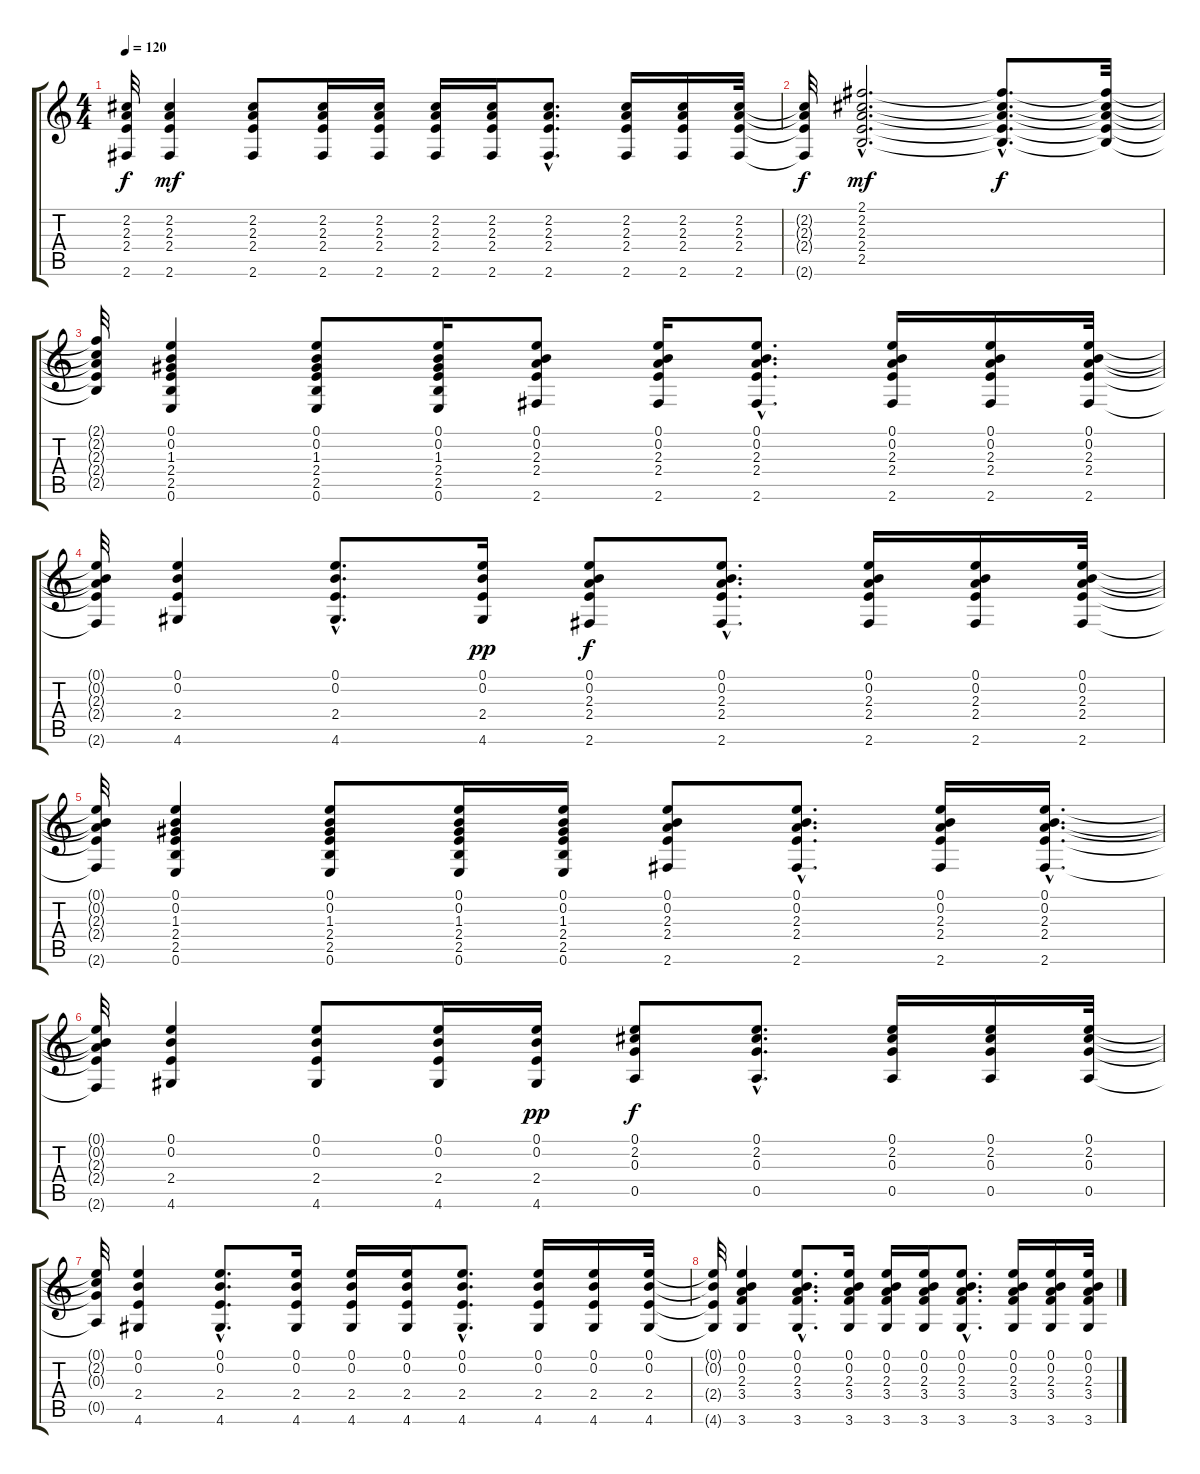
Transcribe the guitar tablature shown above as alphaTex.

\track "" {instrument acousticguitarsteel}
\staff {score tabs}
\tuning (E4 B3 G3 D3 A2 E2) {hide}
\ts (4 4)
\tempo 120
\clef g2
\ks c
(2.2{t} 2.3{t} 2.4{t} 2.6{t}).32{dy f} (2.2 2.3 2.4 2.6).4{dy mf} (2.2 2.3 2.4 2.6).8 (2.2 2.3 2.4 2.6).16 (2.2 2.3 2.4 2.6).16 (2.2 2.3 2.4 2.6).16 (2.2 2.3 2.4 2.6).16 (2.2{hac} 2.3{hac} 2.4{hac} 2.6{hac}).8{d} (2.2 2.3 2.4 2.6).16 (2.2 2.3 2.4 2.6).16 (2.2 2.3 2.4 2.6).32 |
(2.2{t} 2.3{t} 2.4{t} 2.6{t}).32{dy f} (2.1{hac} 2.2{hac} 2.3{hac} 2.4{hac} 2.5{hac}).2{d dy mf} (2.1{hac t} 2.2{hac t} 2.3{hac t} 2.4{hac t} 2.5{hac t}).8{d dy f} (2.1{t} 2.2{t} 2.3{t} 2.4{t} 2.5{t}).32 |
(2.1{t} 2.2{t} 2.3{t} 2.4{t} 2.5{t}).32 (0.1 0.2 1.3 2.4 2.5 0.6).4 (0.1 0.2 1.3 2.4 2.5 0.6).8 (0.1 0.2 1.3 2.4 2.5 0.6).16 (0.1 0.2 2.3 2.4 2.6).8 (0.1 0.2 2.3 2.4 2.6).16 (0.1{hac} 0.2{hac} 2.3{hac} 2.4{hac} 2.6{hac}).8{d} (0.1 0.2 2.3 2.4 2.6).16 (0.1 0.2 2.3 2.4 2.6).16 (0.1 0.2 2.3 2.4 2.6).32 |
(0.1{t} 0.2{t} 2.3{t} 2.4{t} 2.6{t}).32 (0.1 0.2 2.4 4.6).4 (0.1{hac} 0.2{hac} 2.4{hac} 4.6{hac}).8{d} (0.1 0.2 2.4 4.6).16{dy pp} (0.1 0.2 2.3 2.4 2.6).8{dy f} (0.1{hac} 0.2{hac} 2.3{hac} 2.4{hac} 2.6{hac}).8{d} (0.1 0.2 2.3 2.4 2.6).16 (0.1 0.2 2.3 2.4 2.6).16 (0.1 0.2 2.3 2.4 2.6).32 |
(0.1{t} 0.2{t} 2.3{t} 2.4{t} 2.6{t}).32 (0.1 0.2 1.3 2.4 2.5 0.6).4 (0.1 0.2 1.3 2.4 2.5 0.6).8 (0.1 0.2 1.3 2.4 2.5 0.6).16 (0.1 0.2 1.3 2.4 2.5 0.6).16 (0.1 0.2 2.3 2.4 2.6).8 (0.1{hac} 0.2{hac} 2.3{hac} 2.4{hac} 2.6{hac}).8{d} (0.1 0.2 2.3 2.4 2.6).16 (0.1{hac} 0.2{hac} 2.3{hac} 2.4{hac} 2.6{hac}).16{d} |
(0.1{t} 0.2{t} 2.3{t} 2.4{t} 2.6{t}).32 (0.1 0.2 2.4 4.6).4 (0.1 0.2 2.4 4.6).8 (0.1 0.2 2.4 4.6).16 (0.1 0.2 2.4 4.6).16{dy pp} (0.1 2.2 0.3 0.5).8{dy f} (0.1{hac} 2.2{hac} 0.3{hac} 0.5{hac}).8{d} (0.1 2.2 0.3 0.5).16 (0.1 2.2 0.3 0.5).16 (0.1 2.2 0.3 0.5).32 |
(0.1{t} 2.2{t} 0.3{t} 0.5{t}).32 (0.1 0.2 2.4 4.6).4 (0.1{hac} 0.2{hac} 2.4{hac} 4.6{hac}).8{d} (0.1 0.2 2.4 4.6).16 (0.1 0.2 2.4 4.6).16 (0.1 0.2 2.4 4.6).16 (0.1{hac} 0.2{hac} 2.4{hac} 4.6{hac}).8{d} (0.1 0.2 2.4 4.6).16 (0.1 0.2 2.4 4.6).16 (0.1 0.2 2.4 4.6).32 |
(0.1{t} 0.2{t} 2.4{t} 4.6{t}).32 (0.1 0.2 2.3 3.4 3.6).4 (0.1{hac} 0.2{hac} 2.3{hac} 3.4{hac} 3.6{hac}).8{d} (0.1 0.2 2.3 3.4 3.6).16 (0.1 0.2 2.3 3.4 3.6).16 (0.1 0.2 2.3 3.4 3.6).16 (0.1{hac} 0.2{hac} 2.3{hac} 3.4{hac} 3.6{hac}).8{d} (0.1 0.2 2.3 3.4 3.6).16 (0.1 0.2 2.3 3.4 3.6).16 (0.1 0.2 2.3 3.4 3.6).32
